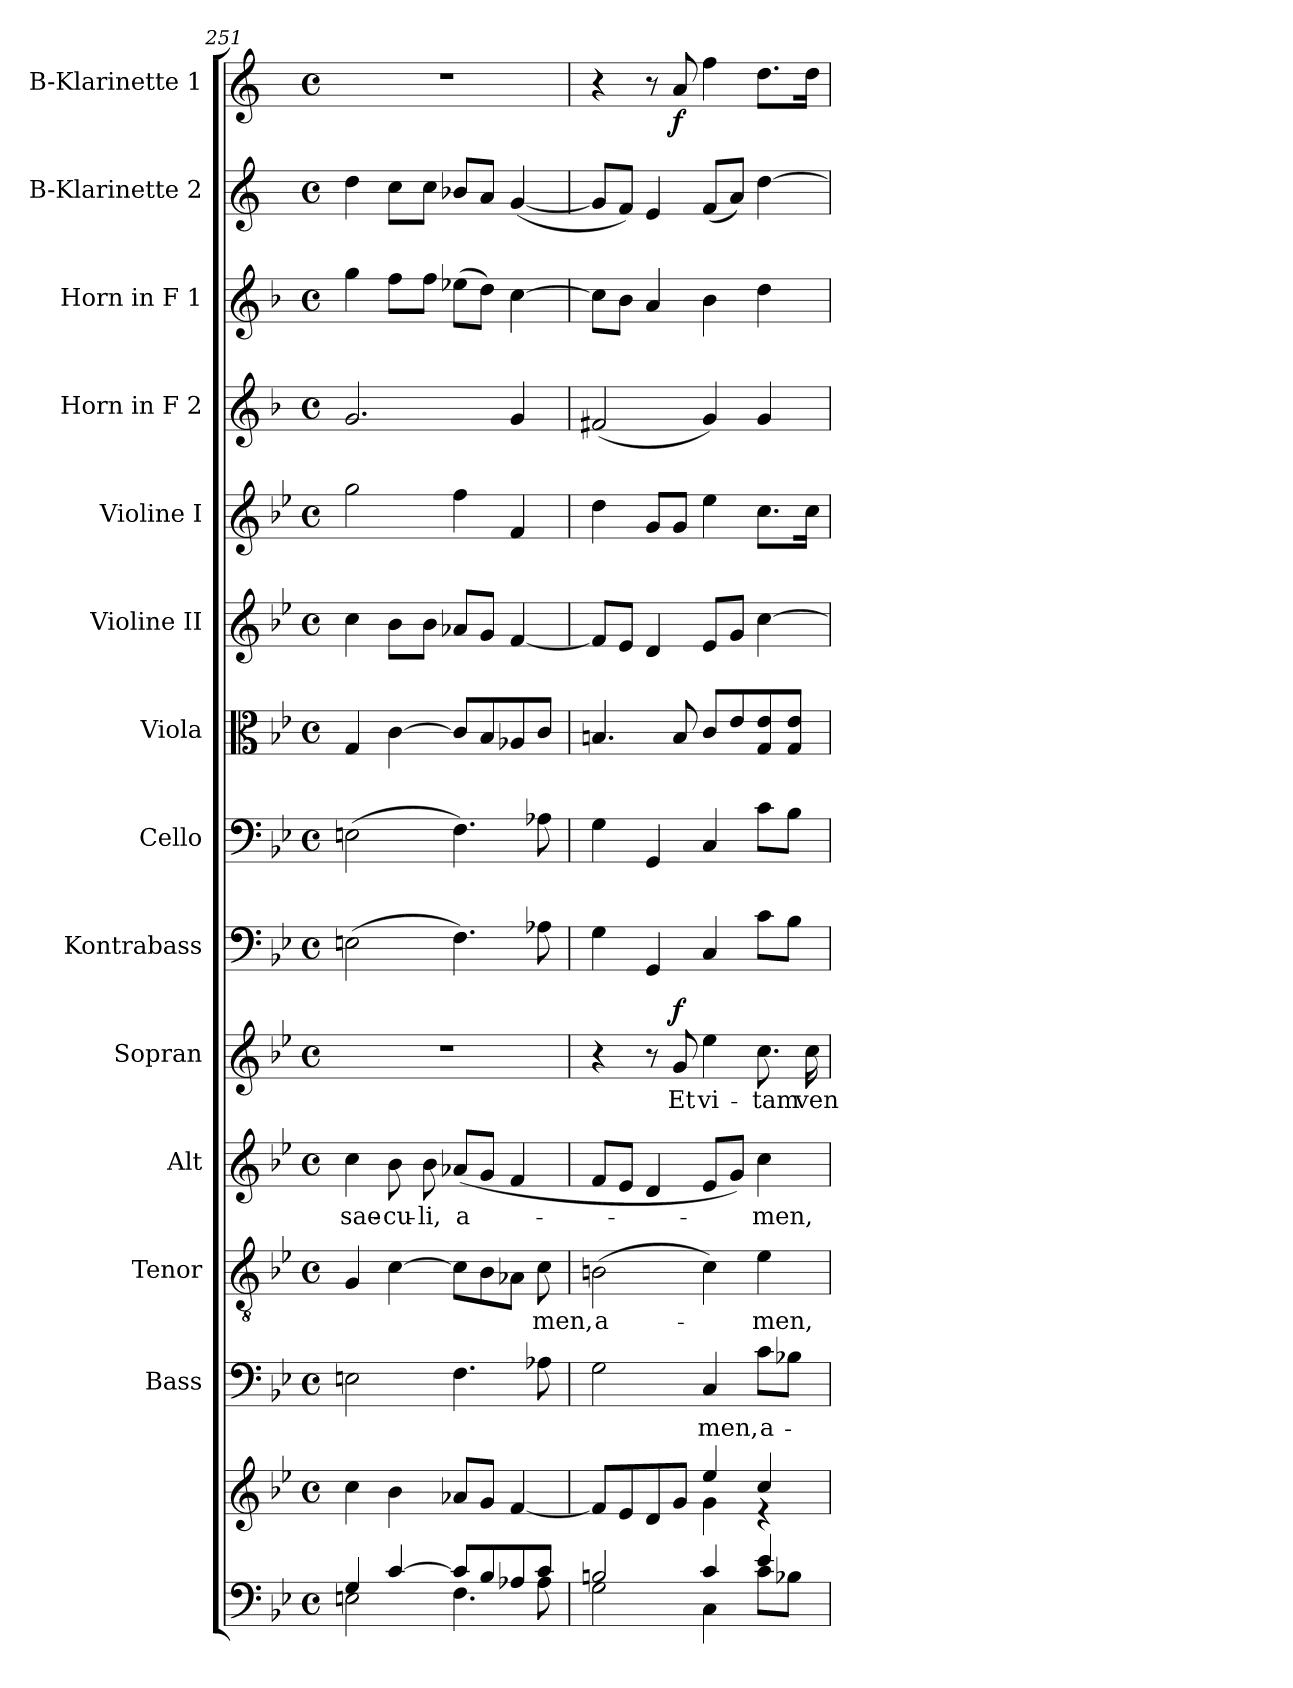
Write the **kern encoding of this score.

**kern	**kern	**kern	**text	**kern	**text	**kern	**text	**kern	**text	**dynam	**kern	**kern	**kern	**kern	**kern	**kern	**kern	**kern	**kern	**dynam
*part14	*part14	*part13	*part13	*part12	*part12	*part11	*part11	*part10	*part10	*part10	*part9	*part8	*part7	*part6	*part5	*part4	*part3	*part2	*part1	*part1
*staff15	*staff14	*staff13	*staff13	*staff12	*staff12	*staff11	*staff11	*staff10	*staff10	*staff10	*staff9	*staff8	*staff7	*staff6	*staff5	*staff4	*staff3	*staff2	*staff1	*staff1
*	*	*I"Bass	*	*I"Tenor	*	*I"Alt	*	*I"Sopran	*	*	*I"Kontrabass	*I"Cello	*I"Viola	*I"Violine II	*I"Violine I	*I"Horn in F 2	*I"Horn in F 1	*I"B-Klarinette 2	*I"B-Klarinette 1	*
*	*	*I'B.	*	*I'T.	*	*I'A.	*	*I'S.	*	*	*I'Kb.	*	*I'Vla.	*I'Vl. II	*I'Vl. I	*	*	*I'B Kl. 2	*I'B Kl. 1	*
*clefF4	*clefG2	*clefF4	*	*clefGv2	*	*clefG2	*	*clefG2	*	*	*clefF4	*clefF4	*clefC3	*clefG2	*clefG2	*clefG2	*clefG2	*clefG2	*clefG2	*
*	*	*	*	*	*	*	*	*	*	*	*ITrd7c12	*	*	*	*	*ITrd4c7	*ITrd4c7	*ITrd1c2	*ITrd1c2	*
*k[b-e-]	*k[b-e-]	*k[b-e-]	*	*k[b-e-]	*	*k[b-e-]	*	*k[b-e-]	*	*	*k[b-e-]	*k[b-e-]	*k[b-e-]	*k[b-e-]	*k[b-e-]	*k[b-e-]	*k[b-e-]	*k[b-e-]	*k[b-e-]	*
*B-:	*B-:	*B-:	*	*B-:	*	*B-:	*	*B-:	*	*	*B-:	*B-:	*B-:	*B-:	*B-:	*B-:	*B-:	*B-:	*B-:	*
*M4/4	*M4/4	*M4/4	*	*M4/4	*	*M4/4	*	*M4/4	*	*	*M4/4	*M4/4	*M4/4	*M4/4	*M4/4	*M4/4	*M4/4	*M4/4	*M4/4	*
*met(c)	*met(c)	*met(c)	*	*met(c)	*	*met(c)	*	*met(c)	*	*	*met(c)	*met(c)	*met(c)	*met(c)	*met(c)	*met(c)	*met(c)	*met(c)	*met(c)	*
=251	=251	=251	=251	=251	=251	=251	=251	=251	=251	=251	=251	=251	=251	=251	=251	=251	=251	=251	=251	=251
*^	*	*	*	*	*	*	*	*	*	*	*	*	*	*	*	*	*	*	*	*
!	!	!	!	!	!	!	!	!LO:LY:b	!	!	!	!	!	!	!	!	!	!	!	!	!
4G/	2En\	4cc\	2En\	.	4G/	.	4cc\	sae-	1r	.	.	(>2EEn\	(>2En\	4G/	4cc\	2gg\	2.c/	4cc\	4cc\	1r	.
!	!	!	!	!	!	!	!	!LO:LY:b	!	!	!	!	!	!	!	!	!	!	!	!	!
[>4c/	.	4b-\	.	.	[4c\	.	8b-\	-cu-	.	.	.	.	.	[4c\	8b-\L	.	.	8b-\L	8b-\L	.	.
!	!	!	!	!	!	!	!	!LO:LY:b	!	!	!	!	!	!	!	!	!	!	!	!	!
.	.	.	.	.	.	.	8b-\	-li,	.	.	.	.	.	.	8b-\J	.	.	8b-\J	8b-\J	.	.
!	!	!	!	!	!	!	!	!LO:LY:b	!	!	!	!	!	!	!	!	!	!	!	!	!
8c/L]	4.F\	8a-X/L	4.F\	.	8c\L]	.	(>8a-X/L	a-	.	.	.	4.FF\)	4.F\)	8c/L]	8a-X/L	4ff\	.	(>8a-X\L	8a-X/L	.	.
8B-/	.	8g/J	.	.	8B-\	.	8g/J	.	.	.	.	.	.	8B-/	8g/J	.	.	8g\J)	8g/J	.	.
8A-X/	.	[4f/	.	.	8A-X\J	.	4f/	.	.	.	.	.	.	8A-X/	[4f/	4f/	4c/	[4f\	(<[4f/	.	.
!	!	!	!	!	!	!LO:LY:b	!	!	!	!	!	!	!	!	!	!	!	!	!	!	!
8c/J	8A-\	.	8A-X\	.	8c\	-men,	.	.	.	.	.	8AA-X\	8A-X\	8c/J	.	.	.	.	.	.	.
=252	=252	=252	=252	=252	=252	=252	=252	=252	=252	=252	=252	=252	=252	=252	=252	=252	=252	=252	=252	=252	=252
*	*	*^	*	*	*	*	*	*	*	*	*	*	*	*	*	*	*	*	*	*	*
!	!	!	!	!	!	!	!LO:LY:b	!	!	!	!	!	!	!	!	!	!	!	!	!	!	!
2Bn/	2G\	8f/L]	2ryy	2G\	.	(>2Bn\	a-	8f/L	.	4r	.	.	4GG\	4G\	4.Bn/	8f/L]	4dd\	(<2Bn/	8f\L]	8f/L]	4r	.
.	.	8e-/	.	.	.	.	.	8e-/J	.	.	.	.	.	.	.	8e-/J	.	.	8e-\J	8e-/J)	.	.
.	.	8d/	.	.	.	.	.	4d/	.	8r	.	.	4GGG/	4GG/	.	4d/	8g/L	.	4d/	4d/	8r	.
!	!	!	!	!	!	!	!	!	!	!	!LO:LY:b	!LO:DY:a	!	!	!	!	!	!	!	!	!	!LO:DY:b
.	.	8g/J	.	.	.	.	.	.	.	8g/	Et	f	.	.	8B/	.	8g/J	.	.	.	8g/	f
!	!	!	!	!	!LO:LY:b	!	!	!	!	!	!LO:LY:b	!	!	!	!	!	!	!	!	!	!	!
4c/	4C\	4ee-/	4g\	4C/	-men,	4c\)	.	8e-/L	.	4ee-\	vi-	.	4CC/	4C/	8c/L	8e-/L	4ee-\	4c/)	4e-\	(<8e-/L	4ee-\	.
.	.	.	.	.	.	.	.	8g/J)	.	.	.	.	.	.	8e-/	8g/J	.	.	.	8g/J)	.	.
!	!	!	!	!	!LO:LY:b	!	!LO:LY:b	!	!LO:LY:b	!	!LO:LY:b	!	!	!	!	!	!	!	!	!	!	!
4e-/	8c\L	4cc/	4re	8c\L	a-	4e-\	-men,	4cc\	-men,	8.cc\	-tam	.	8C\L	8c\L	8G/ 8e-/	[4cc\	8.cc\L	4c/	4g\	[4cc\	8.cc\L	.
.	8B-X\J	.	.	8B-X\J	.	.	.	.	.	.	.	.	8BB-\J	8B-\J	8G/ 8e-/J	.	.	.	.	.	.	.
!	!	!	!	!	!	!	!	!	!	!	!LO:LY:b	!	!	!	!	!	!	!	!	!	!	!
.	.	.	.	.	.	.	.	.	.	16cc\	ven-	.	.	.	.	.	16cc\Jk	.	.	.	16cc\Jk	.
*v	*v	*	*	*	*	*	*	*	*	*	*	*	*	*	*	*	*	*	*	*	*	*
*	*v	*v	*	*	*	*	*	*	*	*	*	*	*	*	*	*	*	*	*	*	*
=	=	=	=	=	=	=	=	=	=	=	=	=	=	=	=	=	=	=	=	=
*-	*-	*-	*-	*-	*-	*-	*-	*-	*-	*-	*-	*-	*-	*-	*-	*-	*-	*-	*-	*-
